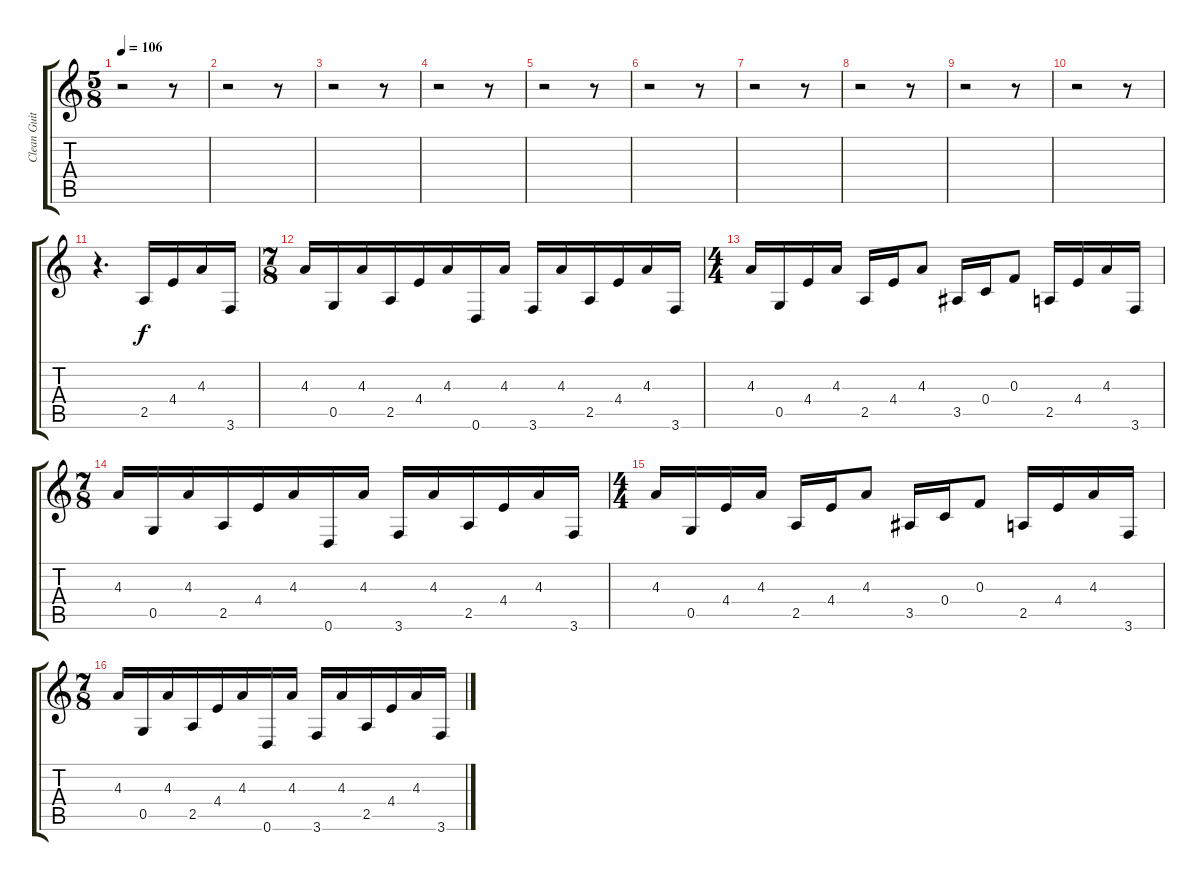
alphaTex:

\track ("Clean Guit Left" "Clean Guit") {instrument electricguitarclean}
\staff {score tabs}
\tuning (D4 A3 F3 C3 G2 D2) {hide}
\ts (5 8)
\tempo 106
\clef g2
\ks c
r.2{dy f} r.8 |
r.2 r.8 |
r.2 r.8 |
r.2 r.8 |
r.2 r.8 |
r.2 r.8 |
r.2 r.8 |
r.2 r.8 |
r.2 r.8 |
r.2 r.8 |
r.4{d} 2.5.16 4.4.16 4.3.16 3.6.16 |
\ts (7 8)
4.3.16 0.5.16 4.3.16 2.5.16 4.4.16 4.3.16 0.6.16 4.3.16 3.6.16 4.3.16 2.5.16 4.4.16 4.3.16 3.6.16 |
\ts (4 4)
4.3.16 0.5.16 4.4.16 4.3.16 2.5.16 4.4.16 4.3.8 3.5.16 0.4.16 0.3.8 2.5.16 4.4.16 4.3.16 3.6.16 |
\ts (7 8)
4.3.16 0.5.16 4.3.16 2.5.16 4.4.16 4.3.16 0.6.16 4.3.16 3.6.16 4.3.16 2.5.16 4.4.16 4.3.16 3.6.16 |
\ts (4 4)
4.3.16 0.5.16 4.4.16 4.3.16 2.5.16 4.4.16 4.3.8 3.5.16 0.4.16 0.3.8 2.5.16 4.4.16 4.3.16 3.6.16 |
\ts (7 8)
4.3.16 0.5.16 4.3.16 2.5.16 4.4.16 4.3.16 0.6.16 4.3.16 3.6.16 4.3.16 2.5.16 4.4.16 4.3.16 3.6.16
